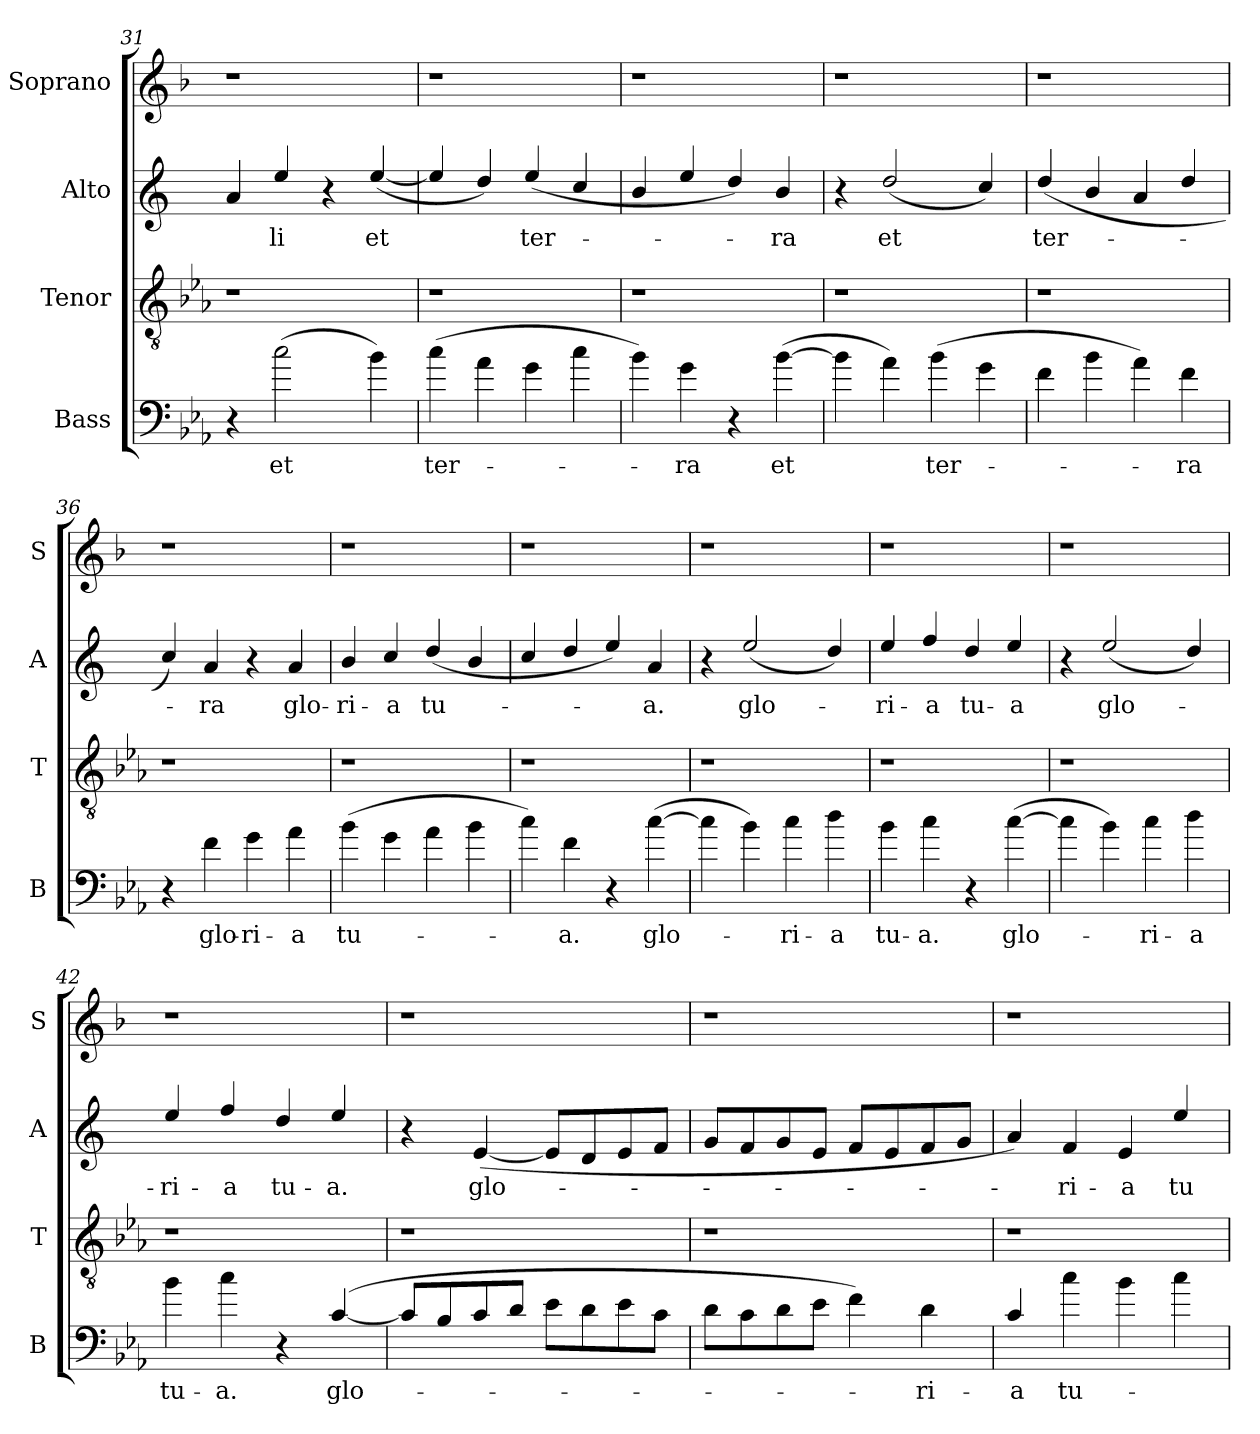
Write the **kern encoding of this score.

**kern	**text	**kern	**kern	**text	**kern
*part4	*part4	*part3	*part2	*part2	*part1
*staff4	*staff4	*staff3	*staff2	*staff2	*staff1
*I"Bass	*	*I"Tenor	*I"Alto	*	*I"Soprano
*I'B	*	*I'T	*I'A	*	*I'S
*clefF4	*	*clefGv2	*clefG2	*	*clefG2
*ITrd12c21	*	*ITrd8c14	*ITrd5c9	*	*ITrd1c2
*k[b-e-a-]	*	*k[b-e-a-]	*k[b-e-a-]	*	*k[b-e-a-]
*c:	*	*c:	*c:	*	*c:
=31	=31	=31	=31	=31	=31
4r	.	1r	4c/	.	1r
!	!LO:LY:b	!	!	!LO:LY:b	!
(>2c\	et	.	4g/	-li	.
.	.	.	4r	.	.
!	!	!	!	!LO:LY:b	!
4B-\)	.	.	(<[4g/	et	.
=32	=32	=32	=32	=32	=32
!	!LO:LY:b	!	!	!	!
(>4c\	ter-	1r	4g/]	.	1r
4A-\	.	.	4f/)	.	.
!	!	!	!	!LO:LY:b	!
4G\	.	.	(<4g/	ter-	.
4c\	.	.	4e-/	.	.
=33	=33	=33	=33	=33	=33
4B-\)	.	1r	4d/	.	1r
!	!LO:LY:b	!	!	!	!
4G\	-ra	.	4g/	.	.
4r	.	.	4f/)	.	.
!	!LO:LY:b	!	!	!LO:LY:b	!
(>[4B-\	et	.	4d/	-ra	.
!!LO:LB:g=z
=34	=34	=34	=34	=34	=34
4B-\]	.	1r	4r	.	1r
!	!	!	!	!LO:LY:b	!
4A-\)	.	.	(<2f/	et	.
!	!LO:LY:b	!	!	!	!
(>4B-\	ter-	.	.	.	.
4G\	.	.	4e-/)	.	.
=35	=35	=35	=35	=35	=35
!	!	!	!	!LO:LY:b	!
4F\	.	1r	(<4f/	ter-	1r
4B-\	.	.	4d/	.	.
4A-\)	.	.	4c/	.	.
!	!LO:LY:b	!	!	!	!
4F\	-ra	.	4f/	.	.
=36	=36	=36	=36	=36	=36
4r	.	1r	4e-/)	.	1r
!	!LO:LY:b	!	!	!LO:LY:b	!
4F\	glo-	.	4c/	-ra	.
!	!LO:LY:b	!	!	!	!
4G\	-ri-	.	4r	.	.
!	!LO:LY:b	!	!	!LO:LY:b	!
4A-\	-a	.	4c/	glo-	.
=37	=37	=37	=37	=37	=37
!	!LO:LY:b	!	!	!LO:LY:b	!
(>4B-\	tu-	1r	4d/	-ri-	1r
!	!	!	!	!LO:LY:b	!
4G\	.	.	4e-/	-a	.
!	!	!	!	!LO:LY:b	!
4A-\	.	.	(<4f/	tu-	.
4B-\	.	.	4d/	.	.
=38	=38	=38	=38	=38	=38
4c\)	.	1r	4e-/	.	1r
!	!LO:LY:b	!	!	!	!
4F\	-a.	.	4f/	.	.
4r	.	.	4g/)	.	.
!	!LO:LY:b	!	!	!LO:LY:b	!
(>[4c\	glo-	.	4c/	-a.	.
=39	=39	=39	=39	=39	=39
4c\]	.	1r	4r	.	1r
!	!	!	!	!LO:LY:b	!
4B-\)	.	.	(<2g/	glo-	.
!	!LO:LY:b	!	!	!	!
4c\	-ri-	.	.	.	.
!	!LO:LY:b	!	!	!	!
4d\	-a	.	4f/)	.	.
=40	=40	=40	=40	=40	=40
!	!LO:LY:b	!	!	!LO:LY:b	!
4B-\	tu-	1r	4g/	-ri-	1r
!	!LO:LY:b	!	!	!LO:LY:b	!
4c\	-a.	.	4a-/	-a	.
!	!	!	!	!LO:LY:b	!
4r	.	.	4f/	tu-	.
!	!LO:LY:b	!	!	!LO:LY:b	!
(>[4c\	glo-	.	4g/	-a	.
=41	=41	=41	=41	=41	=41
4c\]	.	1r	4r	.	1r
!	!	!	!	!LO:LY:b	!
4B-\)	.	.	(<2g/	glo-	.
!	!LO:LY:b	!	!	!	!
4c\	-ri-	.	.	.	.
!	!LO:LY:b	!	!	!	!
4d\	-a	.	4f/)	.	.
=42	=42	=42	=42	=42	=42
!	!LO:LY:b	!	!	!LO:LY:b	!
4B-\	tu-	1r	4g/	-ri-	1r
!	!LO:LY:b	!	!	!LO:LY:b	!
4c\	-a.	.	4a-/	-a	.
!	!	!	!	!LO:LY:b	!
4r	.	.	4f/	tu-	.
!	!LO:LY:b	!	!	!LO:LY:b	!
([4C/	glo-	.	4g/	-a.	.
!!LO:LB:g=z
=43	=43	=43	=43	=43	=43
8C/L]	.	1r	4r	.	1r
8BB-/	.	.	.	.	.
!	!	!	!	!LO:LY:b	!
8C/	.	.	(>[4G/	glo-	.
8D/J	.	.	.	.	.
8E-\L	.	.	8G/L]	.	.
8D\	.	.	8F/	.	.
8E-\	.	.	8G/	.	.
8C\J	.	.	8A-/J	.	.
=44	=44	=44	=44	=44	=44
8D\L	.	1r	8B-/L	.	1r
8C\	.	.	8A-/	.	.
8D\	.	.	8B-/	.	.
8E-\J	.	.	8G/J	.	.
4F\)	.	.	8A-/L	.	.
.	.	.	8G/	.	.
!	!LO:LY:b	!	!	!	!
4D\	-ri-	.	8A-/	.	.
.	.	.	8B-/J	.	.
=45	=45	=45	=45	=45	=45
!	!LO:LY:b	!	!	!	!
4C/	-a	1r	4c/)	.	1r
!	!LO:LY:b	!	!	!LO:LY:b	!
4c\	tu-	.	4A-/	-ri-	.
!	!	!	!	!LO:LY:b	!
4B-\	.	.	4G/	-a	.
!	!	!	!	!LO:LY:b	!
4c\	.	.	4g/	tu-	.
=	=	=	=	=	=
*-	*-	*-	*-	*-	*-
